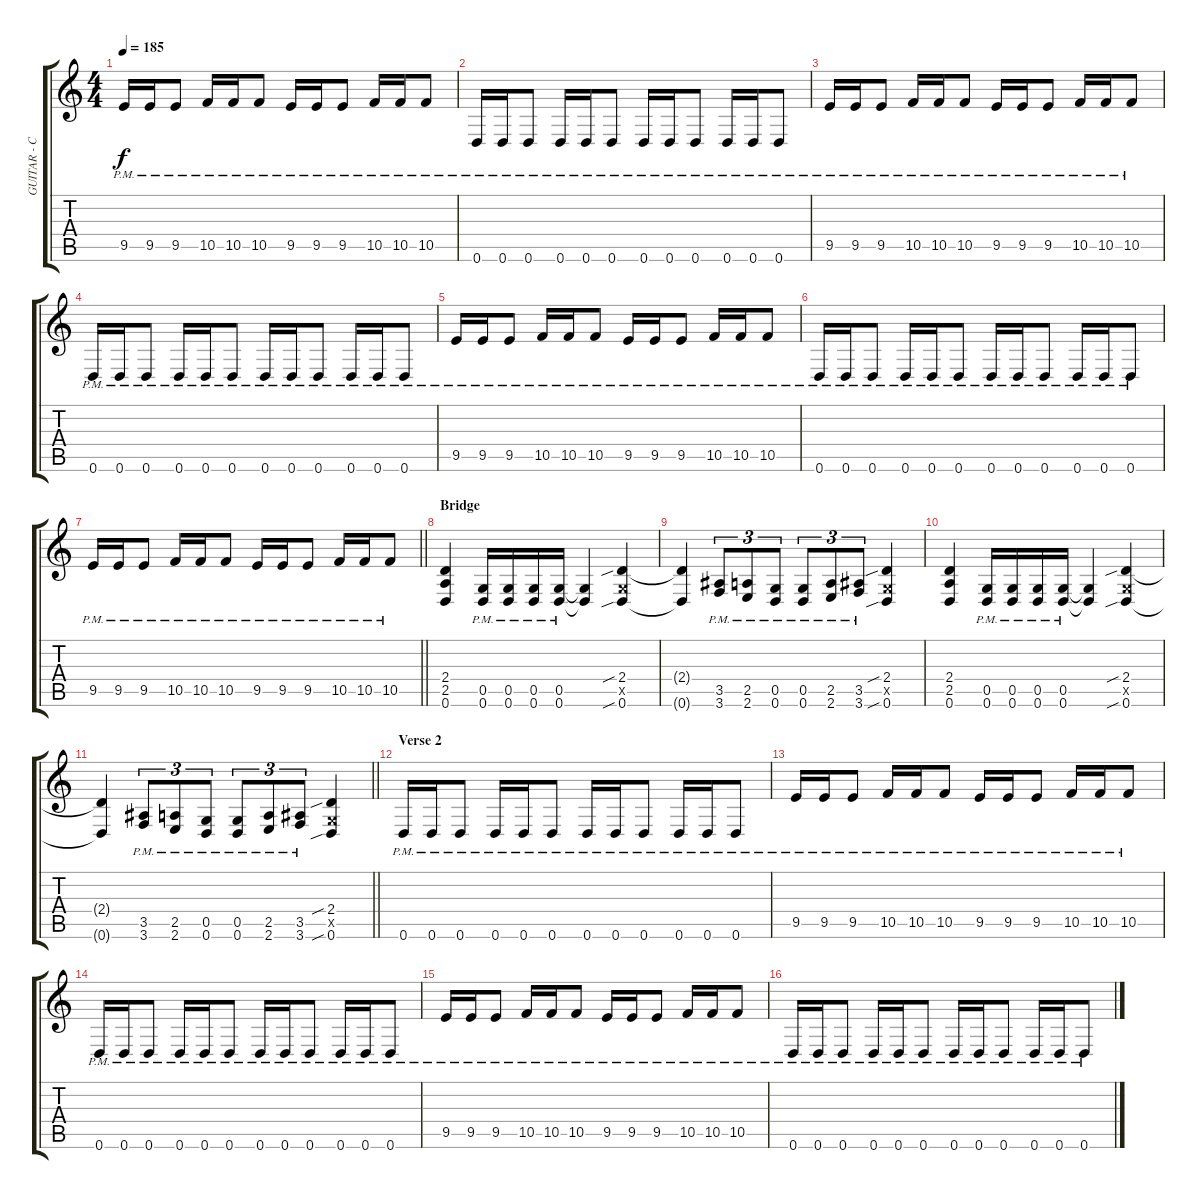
\track ("GUITAR - Christian Andreu" "GUITAR - C") {instrument distortionguitar}
\staff {score tabs}
\tuning (D4 A3 F3 C3 G2 D2) {hide}
\ts (4 4)
\tempo 185
\clef g2
\ks c
9.5{pm}.16{dy f} 9.5{pm}.16 9.5{pm}.8 10.5{pm}.16 10.5{pm}.16 10.5{pm}.8 9.5{pm}.16 9.5{pm}.16 9.5{pm}.8 10.5{pm}.16 10.5{pm}.16 10.5{pm}.8 |
0.6{pm}.16 0.6{pm}.16 0.6{pm}.8 0.6{pm}.16 0.6{pm}.16 0.6{pm}.8 0.6{pm}.16 0.6{pm}.16 0.6{pm}.8 0.6{pm}.16 0.6{pm}.16 0.6{pm}.8 |
9.5{pm}.16 9.5{pm}.16 9.5{pm}.8 10.5{pm}.16 10.5{pm}.16 10.5{pm}.8 9.5{pm}.16 9.5{pm}.16 9.5{pm}.8 10.5{pm}.16 10.5{pm}.16 10.5{pm}.8 |
0.6{pm}.16 0.6{pm}.16 0.6{pm}.8 0.6{pm}.16 0.6{pm}.16 0.6{pm}.8 0.6{pm}.16 0.6{pm}.16 0.6{pm}.8 0.6{pm}.16 0.6{pm}.16 0.6{pm}.8 |
9.5{pm}.16 9.5{pm}.16 9.5{pm}.8 10.5{pm}.16 10.5{pm}.16 10.5{pm}.8 9.5{pm}.16 9.5{pm}.16 9.5{pm}.8 10.5{pm}.16 10.5{pm}.16 10.5{pm}.8 |
0.6{pm}.16 0.6{pm}.16 0.6{pm}.8 0.6{pm}.16 0.6{pm}.16 0.6{pm}.8 0.6{pm}.16 0.6{pm}.16 0.6{pm}.8 0.6{pm}.16 0.6{pm}.16 0.6{pm}.8 |
\barLineRight lightlight
9.5{pm}.16 9.5{pm}.16 9.5{pm}.8 10.5{pm}.16 10.5{pm}.16 10.5{pm}.8 9.5{pm}.16 9.5{pm}.16 9.5{pm}.8 10.5{pm}.16 10.5{pm}.16 10.5{pm}.8 |
\section ("" "Bridge")
(2.4 2.5 0.6).4 (0.5{pm} 0.6{pm}).16 (0.5{pm} 0.6{pm}).16 (0.5{pm} 0.6{pm}).16 (0.5{pm} 0.6{pm}).16 (0.5{t} 0.6{t}).4 (2.4{sib} 0.5{x} 0.6{sib}).4 |
(2.4{t} 0.6{t}).4 (3.5{pm} 3.6{pm}).8{tu (3 2)} (2.5{pm} 2.6{pm}).8{tu (3 2)} (0.5{pm} 0.6{pm}).8{tu (3 2)} (0.5{pm} 0.6{pm}).8{tu (3 2)} (2.5{pm} 2.6{pm}).8{tu (3 2)} (3.5{pm} 3.6{pm}).8{tu (3 2)} (2.4{sib} 0.5{x} 0.6{sib}).4 |
(2.4 2.5 0.6).4 (0.5{pm} 0.6{pm}).16 (0.5{pm} 0.6{pm}).16 (0.5{pm} 0.6{pm}).16 (0.5{pm} 0.6{pm}).16 (0.5{t} 0.6{t}).4 (2.4{sib} 0.5{x} 0.6{sib}).4 |
\barLineRight lightlight
(2.4{t} 0.6{t}).4 (3.5{pm} 3.6{pm}).8{tu (3 2)} (2.5{pm} 2.6{pm}).8{tu (3 2)} (0.5{pm} 0.6{pm}).8{tu (3 2)} (0.5{pm} 0.6{pm}).8{tu (3 2)} (2.5{pm} 2.6{pm}).8{tu (3 2)} (3.5{pm} 3.6{pm}).8{tu (3 2)} (2.4{sib} 0.5{x} 0.6{sib}).4 |
\section ("" "Verse 2")
0.6{pm}.16 0.6{pm}.16 0.6{pm}.8 0.6{pm}.16 0.6{pm}.16 0.6{pm}.8 0.6{pm}.16 0.6{pm}.16 0.6{pm}.8 0.6{pm}.16 0.6{pm}.16 0.6{pm}.8 |
9.5{pm}.16 9.5{pm}.16 9.5{pm}.8 10.5{pm}.16 10.5{pm}.16 10.5{pm}.8 9.5{pm}.16 9.5{pm}.16 9.5{pm}.8 10.5{pm}.16 10.5{pm}.16 10.5{pm}.8 |
0.6{pm}.16 0.6{pm}.16 0.6{pm}.8 0.6{pm}.16 0.6{pm}.16 0.6{pm}.8 0.6{pm}.16 0.6{pm}.16 0.6{pm}.8 0.6{pm}.16 0.6{pm}.16 0.6{pm}.8 |
9.5{pm}.16 9.5{pm}.16 9.5{pm}.8 10.5{pm}.16 10.5{pm}.16 10.5{pm}.8 9.5{pm}.16 9.5{pm}.16 9.5{pm}.8 10.5{pm}.16 10.5{pm}.16 10.5{pm}.8 |
0.6{pm}.16 0.6{pm}.16 0.6{pm}.8 0.6{pm}.16 0.6{pm}.16 0.6{pm}.8 0.6{pm}.16 0.6{pm}.16 0.6{pm}.8 0.6{pm}.16 0.6{pm}.16 0.6{pm}.8
